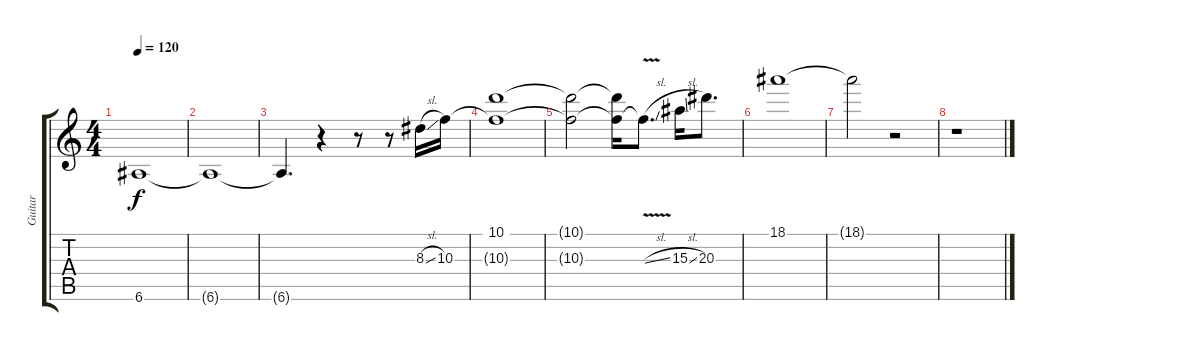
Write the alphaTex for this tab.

\track ("Guitar" "Guitar") {instrument electricguitarjazz}
\staff {score tabs}
\tuning (E4 B3 G3 D3 A2 E2) {hide}
\ts (4 4)
\tempo 120
\clef g2
\ks c
6.6{t}.1{dy f} |
6.6{t}.1 |
6.6{t}.4{d} r.4 r.8 r.8 8.3{sl}.16 10.3.16 |
(10.1 10.3{t}).1 |
(10.1{t} 10.3{t}).2 (10.1{t} 10.3{t}).16 10.3{v sl t}.8{d} 15.3{sl}.16 20.3.8{d} |
18.1.1 |
18.1{t}.2 r.2 |
r.1
